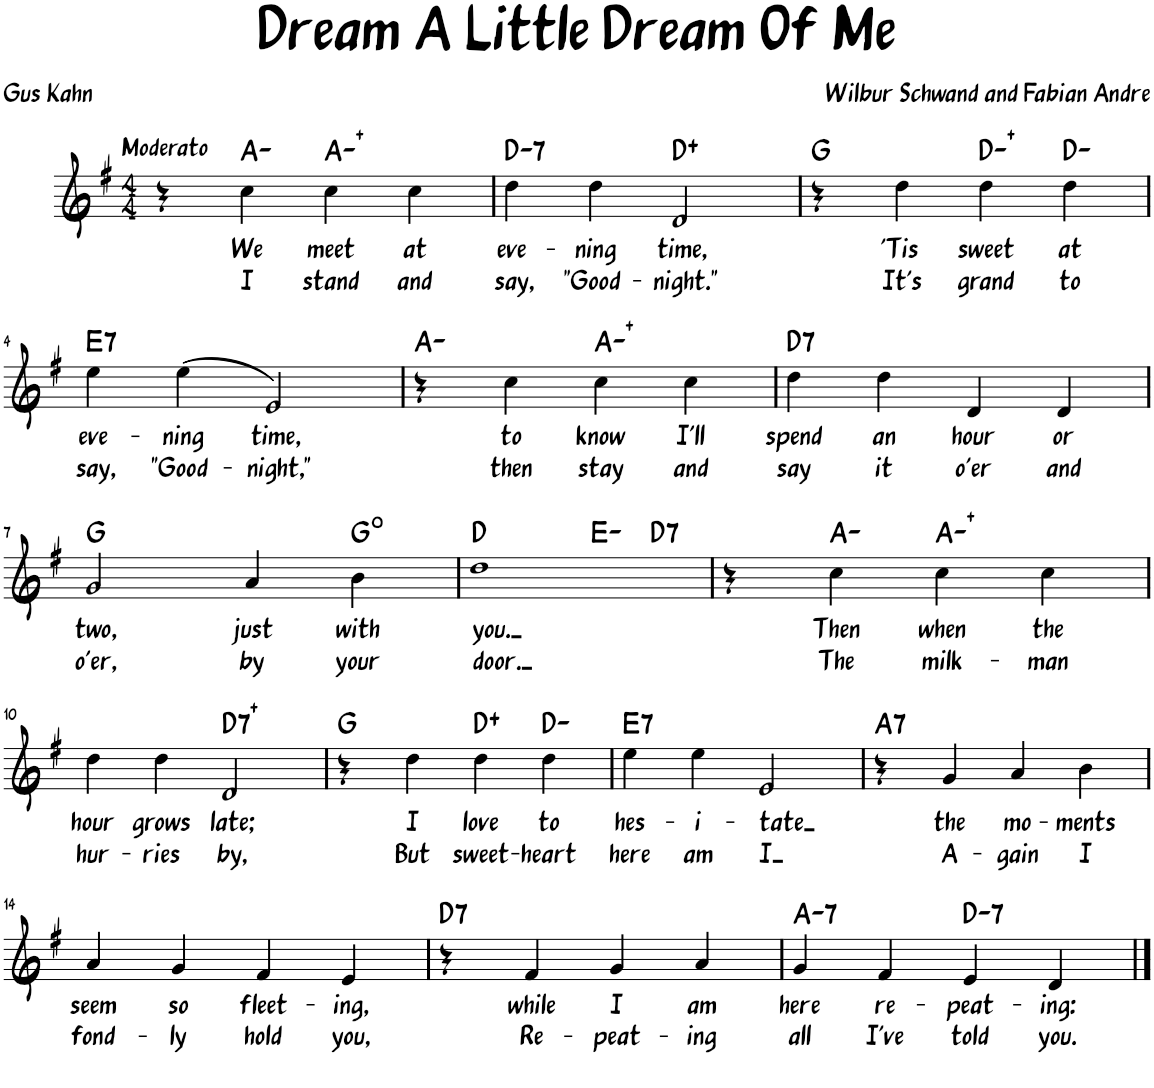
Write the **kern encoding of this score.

**kern	**text	**text	**harte
*part1	*part1	*part1	*part1
*staff1	*staff1	*staff1	*
*I"Piano	*	*	*
*I'Pno	*	*	*
*clefG2	*	*	*
*k[f#]	*	*	*
*M4/4	*	*	*
=1	=1	=1	=1
!LO:TX:a:B:t=Moderato	!	!	!
4r	.	.	.
!	!LO:LY:b	!LO:LY:b	!
4cc\	We	I	A:min
!	!LO:LY:b	!LO:LY:b	!
4cc\	meet	stand	A:(b3,#5)
!	!LO:LY:b	!LO:LY:b	!
4cc\	at	and	.
=2	=2	=2	=2
!	!LO:LY:b	!LO:LY:b	!LO:H:kt=7
4dd\	eve-	say,	D:min7
!	!LO:LY:b	!LO:LY:b	!
4dd\	-ning	"Good-	.
!	!LO:LY:b	!LO:LY:b	!
2d/	time,	-night."	D:aug
=3	=3	=3	=3
4r	.	.	G:maj
!	!LO:LY:b	!LO:LY:b	!
4dd\	'Tis	It's	.
!	!LO:LY:b	!LO:LY:b	!
4dd\	sweet	grand	D:(b3,#5)
!	!LO:LY:b	!LO:LY:b	!
4dd\	at	to	D:min
!!LO:LB:g=z
=4	=4	=4	=4
!	!LO:LY:b	!LO:LY:b	!LO:H:kt=7
4ee\	eve-	say,	E:7
!	!LO:LY:b	!LO:LY:b	!
(4ee\	-ning	"Good-	.
!	!LO:LY:b	!LO:LY:b	!
2e/)	time,	-night,"	.
=5	=5	=5	=5
4r	.	.	A:min
!	!LO:LY:b	!LO:LY:b	!
4cc\	to	then	.
!	!LO:LY:b	!LO:LY:b	!
4cc\	know	stay	A:(b3,#5)
!	!LO:LY:b	!LO:LY:b	!
4cc\	I'll	and	.
=6	=6	=6	=6
!	!LO:LY:b	!LO:LY:b	!LO:H:kt=7
4dd\	spend	say	D:7
!	!LO:LY:b	!LO:LY:b	!
4dd\	an	it	.
!	!LO:LY:b	!LO:LY:b	!
4d/	hour	o'er	.
!	!LO:LY:b	!LO:LY:b	!
4d/	or	and	.
!!LO:LB:g=z
=7	=7	=7	=7
!	!LO:LY:b	!LO:LY:b	!
2g/	two,	o'er,	G:maj
!	!LO:LY:b	!LO:LY:b	!
4a/	just	by	.
!	!LO:LY:b	!LO:LY:b	!
4b\	with	your	G:dim
=8	=8	=8	=8
!	!LO:LY:b	!LO:LY:b	!
*^	*	*	*
*	*^	*	*	*
1dd	2ryy	2.ryy	you.	door.	D:maj
.	2ryy	.	.	.	E:min
!	!	!	!	!	!LO:H:kt=7
.	.	4ryy	.	.	D:7
*v	*v	*v	*	*	*
=9	=9	=9	=9
4r	.	.	.
!	!LO:LY:b	!LO:LY:b	!
4cc\	Then	The	A:min
!	!LO:LY:b	!LO:LY:b	!
4cc\	when	milk-	A:(b3,#5)
!	!LO:LY:b	!LO:LY:b	!
4cc\	the	-man	.
!!LO:LB:g=z
=10	=10	=10	=10
!	!LO:LY:b	!LO:LY:b	!
4dd\	hour	hur-	.
!	!LO:LY:b	!LO:LY:b	!
4dd\	grows	-ries	.
!	!LO:LY:b	!LO:LY:b	!LO:H:kt=7+
2d/	late;	by,	D:aug(b7)
=11	=11	=11	=11
4r	.	.	G:maj
!	!LO:LY:b	!LO:LY:b	!
4dd\	I	But	.
!	!LO:LY:b	!LO:LY:b	!
4dd\	love	sweet-	D:aug
!	!LO:LY:b	!LO:LY:b	!
4dd\	to	-heart	D:min
=12	=12	=12	=12
!	!LO:LY:b	!LO:LY:b	!LO:H:kt=7
4ee\	hes-	here	E:7
!	!LO:LY:b	!LO:LY:b	!
4ee\	-i-	am	.
!	!LO:LY:b	!LO:LY:b	!
2e/	-tate	I	.
=13	=13	=13	=13
!	!	!	!LO:H:kt=7
4r	.	.	A:7
!	!LO:LY:b	!LO:LY:b	!
4g/	the	A-	.
!	!LO:LY:b	!LO:LY:b	!
4a/	mo-	-gain	.
!	!LO:LY:b	!LO:LY:b	!
4b\	-ments	I	.
!!LO:LB:g=z
=14	=14	=14	=14
!	!LO:LY:b	!LO:LY:b	!
4a/	seem	fond-	.
!	!LO:LY:b	!LO:LY:b	!
4g/	so	-ly	.
!	!LO:LY:b	!LO:LY:b	!
4f#/	fleet-	hold	.
!	!LO:LY:b	!LO:LY:b	!
4e/	-ing,	you,	.
=15	=15	=15	=15
!	!	!	!LO:H:kt=7
4r	.	.	D:7
!	!LO:LY:b	!LO:LY:b	!
4f#/	while	Re-	.
!	!LO:LY:b	!LO:LY:b	!
4g/	I	-peat-	.
!	!LO:LY:b	!LO:LY:b	!
4a/	am	-ing	.
=16	=16	=16	=16
!	!LO:LY:b	!LO:LY:b	!LO:H:kt=7
4g/	here	all	A:min7
!	!LO:LY:b	!LO:LY:b	!
4f#/	re-	I've	.
!	!LO:LY:b	!LO:LY:b	!LO:H:kt=7
4e/	-peat-	told	D:min7
!	!LO:LY:b	!LO:LY:b	!
4d/	-ing:	you.	.
==	==	==	==
*-	*-	*-	*-
